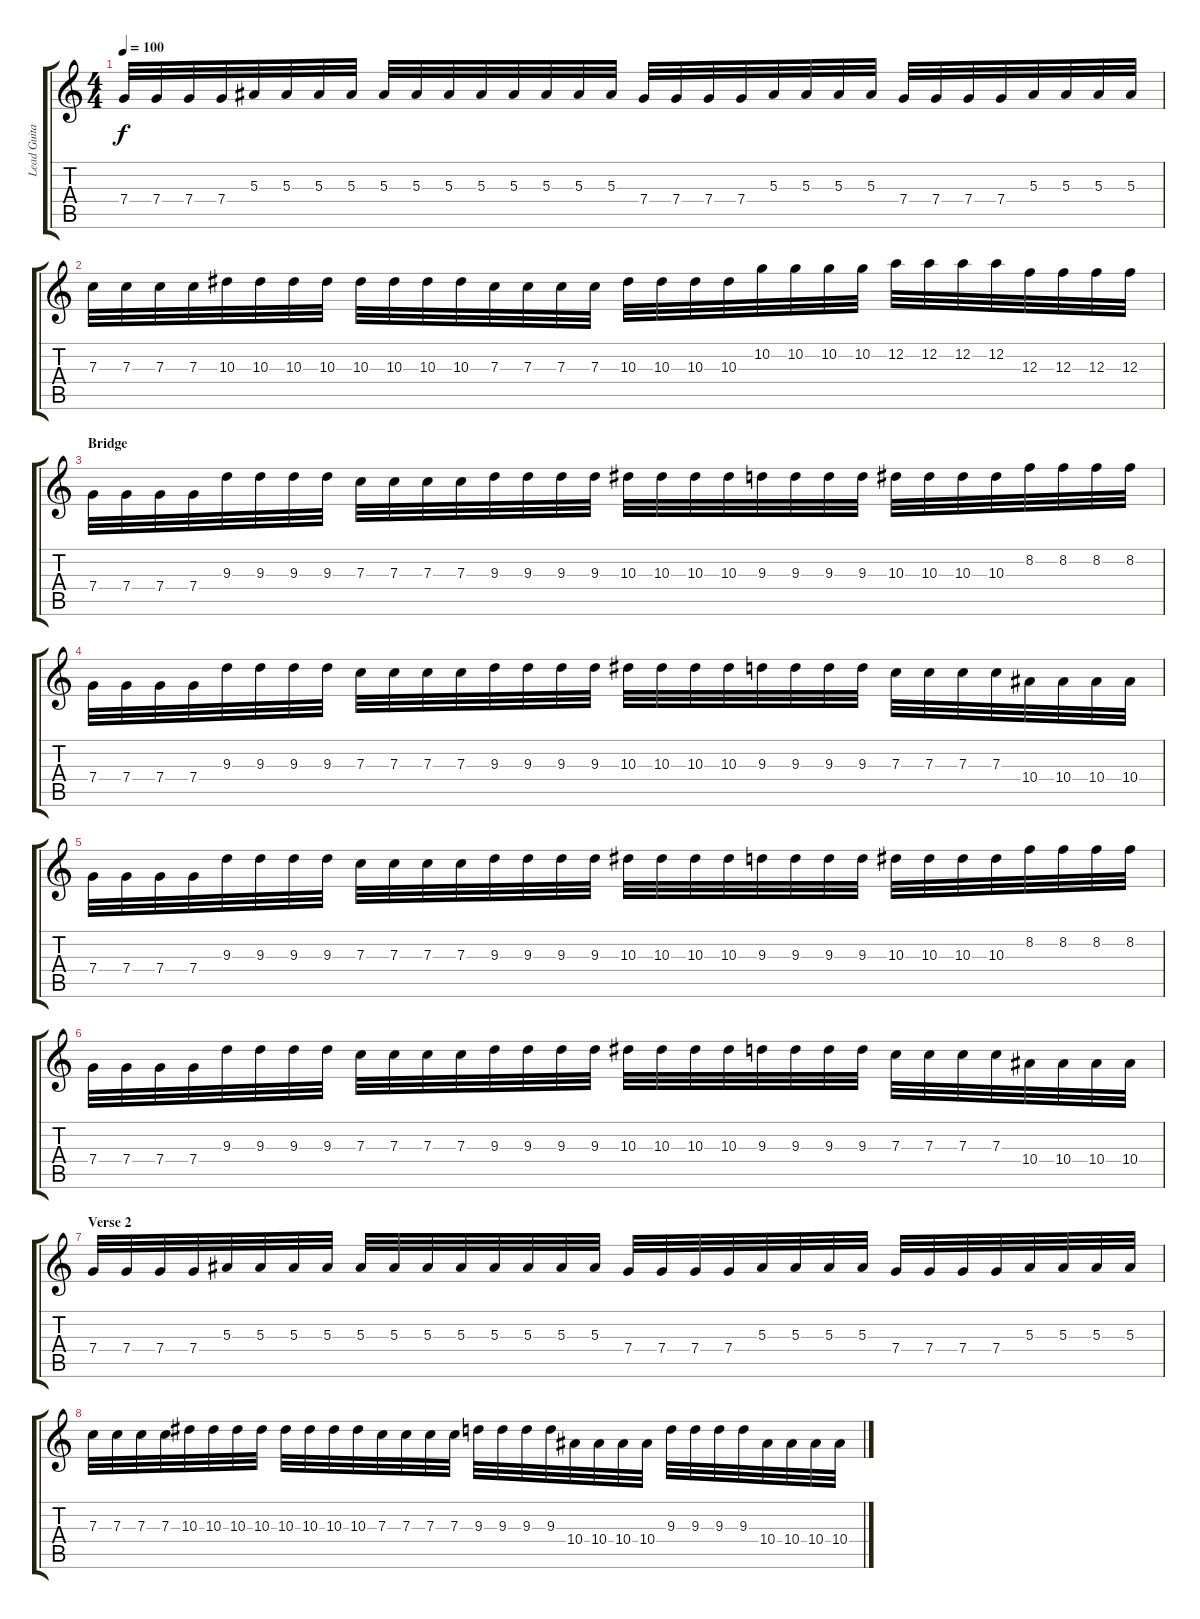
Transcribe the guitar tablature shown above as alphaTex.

\track ("Lead Guitar (Left track)" "Lead Guita") {instrument distortionguitar}
\staff {score tabs}
\tuning (D4 A3 F3 C3 G2 D2) {hide}
\ts (4 4)
\tempo 100
\clef g2
\ks c
7.4.32{dy f} 7.4.32 7.4.32 7.4.32 5.3.32 5.3.32 5.3.32 5.3.32 5.3.32 5.3.32 5.3.32 5.3.32 5.3.32 5.3.32 5.3.32 5.3.32 7.4.32 7.4.32 7.4.32 7.4.32 5.3.32 5.3.32 5.3.32 5.3.32 7.4.32 7.4.32 7.4.32 7.4.32 5.3.32 5.3.32 5.3.32 5.3.32 |
7.3.32 7.3.32 7.3.32 7.3.32 10.3.32 10.3.32 10.3.32 10.3.32 10.3.32 10.3.32 10.3.32 10.3.32 7.3.32 7.3.32 7.3.32 7.3.32 10.3.32 10.3.32 10.3.32 10.3.32 10.2.32 10.2.32 10.2.32 10.2.32 12.2.32 12.2.32 12.2.32 12.2.32 12.3.32 12.3.32 12.3.32 12.3.32 |
\section ("" "Bridge")
7.4.32 7.4.32 7.4.32 7.4.32 9.3.32 9.3.32 9.3.32 9.3.32 7.3.32 7.3.32 7.3.32 7.3.32 9.3.32 9.3.32 9.3.32 9.3.32 10.3.32 10.3.32 10.3.32 10.3.32 9.3.32 9.3.32 9.3.32 9.3.32 10.3.32 10.3.32 10.3.32 10.3.32 8.2.32 8.2.32 8.2.32 8.2.32 |
7.4.32 7.4.32 7.4.32 7.4.32 9.3.32 9.3.32 9.3.32 9.3.32 7.3.32 7.3.32 7.3.32 7.3.32 9.3.32 9.3.32 9.3.32 9.3.32 10.3.32 10.3.32 10.3.32 10.3.32 9.3.32 9.3.32 9.3.32 9.3.32 7.3.32 7.3.32 7.3.32 7.3.32 10.4.32 10.4.32 10.4.32 10.4.32 |
7.4.32 7.4.32 7.4.32 7.4.32 9.3.32 9.3.32 9.3.32 9.3.32 7.3.32 7.3.32 7.3.32 7.3.32 9.3.32 9.3.32 9.3.32 9.3.32 10.3.32 10.3.32 10.3.32 10.3.32 9.3.32 9.3.32 9.3.32 9.3.32 10.3.32 10.3.32 10.3.32 10.3.32 8.2.32 8.2.32 8.2.32 8.2.32 |
7.4.32 7.4.32 7.4.32 7.4.32 9.3.32 9.3.32 9.3.32 9.3.32 7.3.32 7.3.32 7.3.32 7.3.32 9.3.32 9.3.32 9.3.32 9.3.32 10.3.32 10.3.32 10.3.32 10.3.32 9.3.32 9.3.32 9.3.32 9.3.32 7.3.32 7.3.32 7.3.32 7.3.32 10.4.32 10.4.32 10.4.32 10.4.32 |
\section ("" "Verse 2")
7.4.32 7.4.32 7.4.32 7.4.32 5.3.32 5.3.32 5.3.32 5.3.32 5.3.32 5.3.32 5.3.32 5.3.32 5.3.32 5.3.32 5.3.32 5.3.32 7.4.32 7.4.32 7.4.32 7.4.32 5.3.32 5.3.32 5.3.32 5.3.32 7.4.32 7.4.32 7.4.32 7.4.32 5.3.32 5.3.32 5.3.32 5.3.32 |
7.3.32 7.3.32 7.3.32 7.3.32 10.3.32 10.3.32 10.3.32 10.3.32 10.3.32 10.3.32 10.3.32 10.3.32 7.3.32 7.3.32 7.3.32 7.3.32 9.3.32 9.3.32 9.3.32 9.3.32 10.4.32 10.4.32 10.4.32 10.4.32 9.3.32 9.3.32 9.3.32 9.3.32 10.4.32 10.4.32 10.4.32 10.4.32
